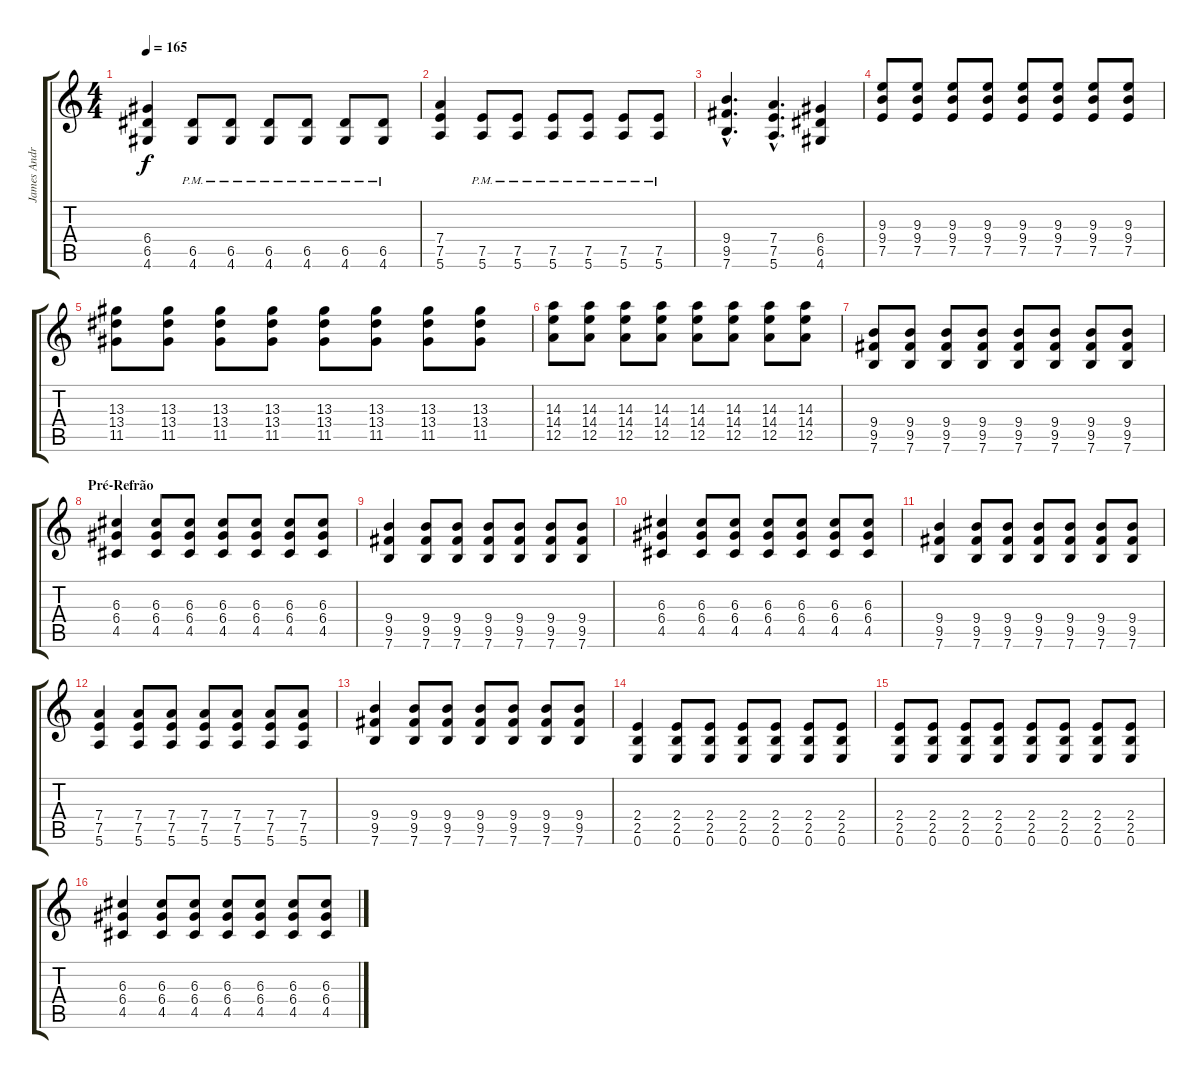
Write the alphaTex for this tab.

\track ("James Andrew [Base]" "James Andr") {instrument distortionguitar}
\staff {score tabs}
\tuning (E4 B3 G3 D3 A2 E2) {hide}
\ts (4 4)
\tempo 165
\clef g2
\ks c
(6.4 6.5 4.6).4{dy f} (6.5{pm} 4.6{pm}).8 (6.5{pm} 4.6{pm}).8 (6.5{pm} 4.6{pm}).8 (6.5{pm} 4.6{pm}).8 (6.5{pm} 4.6{pm}).8 (6.5{pm} 4.6{pm}).8 |
(7.4 7.5 5.6).4 (7.5{pm} 5.6{pm}).8 (7.5{pm} 5.6{pm}).8 (7.5{pm} 5.6{pm}).8 (7.5{pm} 5.6{pm}).8 (7.5{pm} 5.6{pm}).8 (7.5{pm} 5.6{pm}).8 |
(9.4{hac} 9.5{hac} 7.6{hac}).4{d} (7.4{hac} 7.5{hac} 5.6{hac}).4{d} (6.4 6.5 4.6).4 |
(9.3 9.4 7.5).8 (9.3 9.4 7.5).8 (9.3 9.4 7.5).8 (9.3 9.4 7.5).8 (9.3 9.4 7.5).8 (9.3 9.4 7.5).8 (9.3 9.4 7.5).8 (9.3 9.4 7.5).8 |
(13.3 13.4 11.5).8 (13.3 13.4 11.5).8 (13.3 13.4 11.5).8 (13.3 13.4 11.5).8 (13.3 13.4 11.5).8 (13.3 13.4 11.5).8 (13.3 13.4 11.5).8 (13.3 13.4 11.5).8 |
(14.3 14.4 12.5).8 (14.3 14.4 12.5).8 (14.3 14.4 12.5).8 (14.3 14.4 12.5).8 (14.3 14.4 12.5).8 (14.3 14.4 12.5).8 (14.3 14.4 12.5).8 (14.3 14.4 12.5).8 |
(9.4 9.5 7.6).8 (9.4 9.5 7.6).8 (9.4 9.5 7.6).8 (9.4 9.5 7.6).8 (9.4 9.5 7.6).8 (9.4 9.5 7.6).8 (9.4 9.5 7.6).8 (9.4 9.5 7.6).8 |
\section ("" "Pré-Refrão")
(6.3 6.4 4.5).4 (6.3 6.4 4.5).8 (6.3 6.4 4.5).8 (6.3 6.4 4.5).8 (6.3 6.4 4.5).8 (6.3 6.4 4.5).8 (6.3 6.4 4.5).8 |
(9.4 9.5 7.6).4 (9.4 9.5 7.6).8 (9.4 9.5 7.6).8 (9.4 9.5 7.6).8 (9.4 9.5 7.6).8 (9.4 9.5 7.6).8 (9.4 9.5 7.6).8 |
(6.3 6.4 4.5).4 (6.3 6.4 4.5).8 (6.3 6.4 4.5).8 (6.3 6.4 4.5).8 (6.3 6.4 4.5).8 (6.3 6.4 4.5).8 (6.3 6.4 4.5).8 |
(9.4 9.5 7.6).4 (9.4 9.5 7.6).8 (9.4 9.5 7.6).8 (9.4 9.5 7.6).8 (9.4 9.5 7.6).8 (9.4 9.5 7.6).8 (9.4 9.5 7.6).8 |
(7.4 7.5 5.6).4 (7.4 7.5 5.6).8 (7.4 7.5 5.6).8 (7.4 7.5 5.6).8 (7.4 7.5 5.6).8 (7.4 7.5 5.6).8 (7.4 7.5 5.6).8 |
(9.4 9.5 7.6).4 (9.4 9.5 7.6).8 (9.4 9.5 7.6).8 (9.4 9.5 7.6).8 (9.4 9.5 7.6).8 (9.4 9.5 7.6).8 (9.4 9.5 7.6).8 |
(2.4 2.5 0.6).4 (2.4 2.5 0.6).8 (2.4 2.5 0.6).8 (2.4 2.5 0.6).8 (2.4 2.5 0.6).8 (2.4 2.5 0.6).8 (2.4 2.5 0.6).8 |
(2.4 2.5 0.6).8 (2.4 2.5 0.6).8 (2.4 2.5 0.6).8 (2.4 2.5 0.6).8 (2.4 2.5 0.6).8 (2.4 2.5 0.6).8 (2.4 2.5 0.6).8 (2.4 2.5 0.6).8 |
(6.3 6.4 4.5).4 (6.3 6.4 4.5).8 (6.3 6.4 4.5).8 (6.3 6.4 4.5).8 (6.3 6.4 4.5).8 (6.3 6.4 4.5).8 (6.3 6.4 4.5).8
